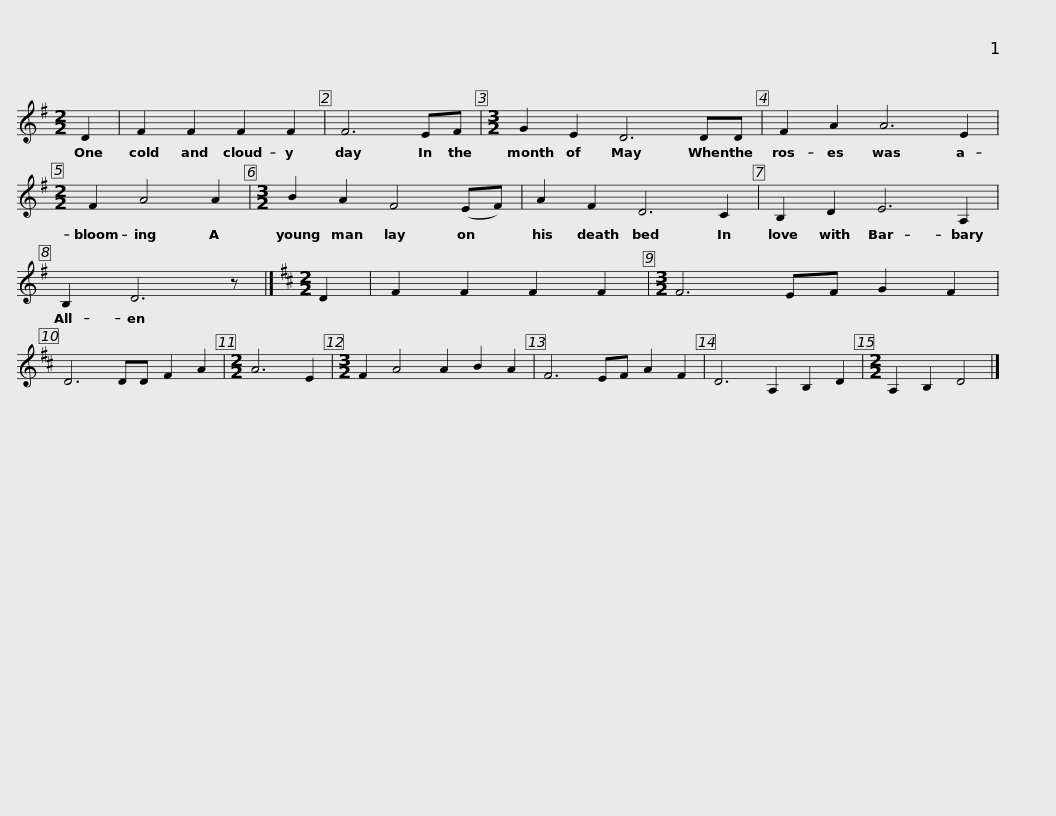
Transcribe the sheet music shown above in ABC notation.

X:1
L:1/8
M:2/2
I:linebreak $
K:G
V:1 treble
V:1
 D2 | F2 F2 F2 F2 | F6 EF |[M:3/2] G2 E2 D6 DD | F2 A2 A6 E2 | %5
[M:2/2] F2 A4 A2 |$[M:3/2] B2 A2 F4 (EF) | A2 F2 D6 C2 | B,2 D2 E6 A,2 | B,2 D6 z |] %10
[K:D][M:2/2] D2 | F2 F2 F2 F2 |$[M:3/2] F6 EF G2 F2 | D6 DD F2 A2 |[M:2/2] A6 E2 | %15
[M:3/2] F2 A4 A2 B2 A2 | F6 EF A2 F2 | D6 A,2 B,2 D2 |[M:2/2] A,2 B,2 D4 |] %19
